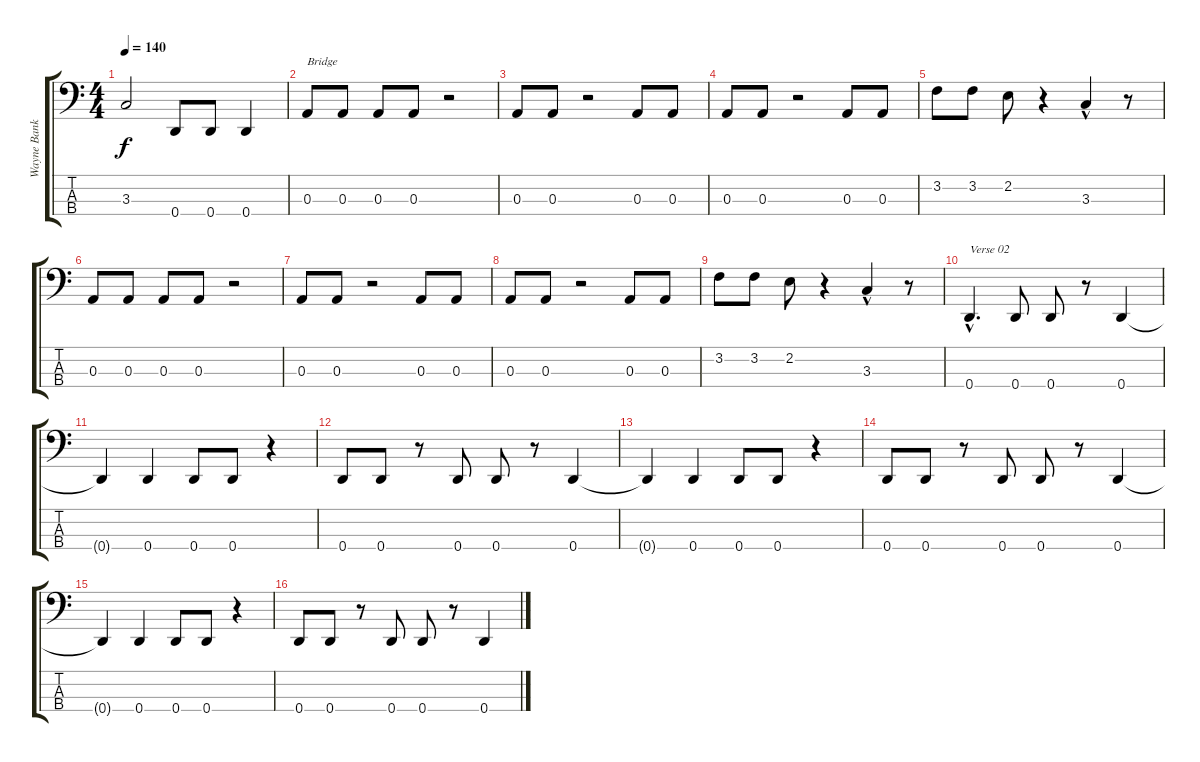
\track ("Wayne Banks" "Wayne Bank") {instrument electricbasspick}
\staff {score tabs}
\tuning (G2 D2 A1 D1) {hide}
\ts (4 4)
\tempo 140
\clef f4
\ks c
3.3.2{dy f} 0.4.8 0.4.8 0.4.4 |
0.3.8{txt "Bridge"} 0.3.8 0.3.8 0.3.8 r.2 |
0.3.8 0.3.8 r.2 0.3.8 0.3.8 |
0.3.8 0.3.8 r.2 0.3.8 0.3.8 |
3.2.8 3.2.8 2.2.8 r.4 3.3{hac}.4 r.8 |
0.3.8 0.3.8 0.3.8 0.3.8 r.2 |
0.3.8 0.3.8 r.2 0.3.8 0.3.8 |
0.3.8 0.3.8 r.2 0.3.8 0.3.8 |
3.2.8 3.2.8 2.2.8 r.4 3.3{hac}.4 r.8 |
0.4{hac}.4{d txt "Verse 02"} 0.4.8 0.4.8 r.8 0.4.4 |
0.4{t}.4 0.4.4 0.4.8 0.4.8 r.4 |
0.4.8 0.4.8 r.8 0.4.8 0.4.8 r.8 0.4.4 |
0.4{t}.4 0.4.4 0.4.8 0.4.8 r.4 |
0.4.8 0.4.8 r.8 0.4.8 0.4.8 r.8 0.4.4 |
0.4{t}.4 0.4.4 0.4.8 0.4.8 r.4 |
0.4.8 0.4.8 r.8 0.4.8 0.4.8 r.8 0.4.4
